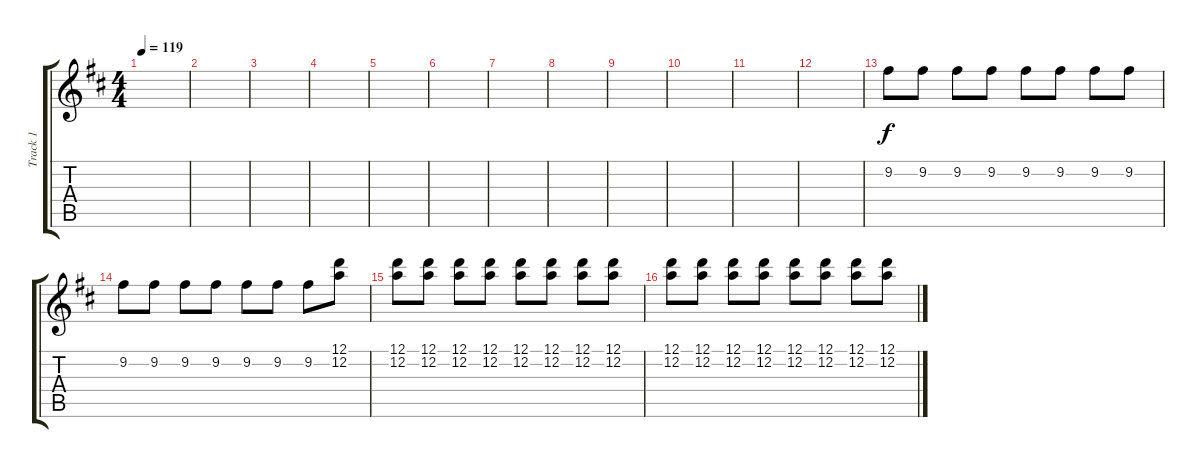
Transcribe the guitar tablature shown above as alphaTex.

\track ("Track 1" "Track 1") {instrument overdrivenguitar}
\staff {score tabs}
\tuning (D4 A3 Gb3 D3 A2 D2) {hide}
\ts (4 4)
\tempo 119
\clef g2
\ks d
|
|
|
|
|
|
|
|
|
|
|
|
9.2.8 9.2.8 9.2.8 9.2.8 9.2.8 9.2.8 9.2.8 9.2.8 |
9.2.8 9.2.8 9.2.8 9.2.8 9.2.8 9.2.8 9.2.8 (12.1 12.2).8 |
(12.1 12.2).8 (12.1 12.2).8 (12.1 12.2).8 (12.1 12.2).8 (12.1 12.2).8 (12.1 12.2).8 (12.1 12.2).8 (12.1 12.2).8 |
(12.1 12.2).8 (12.1 12.2).8 (12.1 12.2).8 (12.1 12.2).8 (12.1 12.2).8 (12.1 12.2).8 (12.1 12.2).8 (12.1 12.2).8
